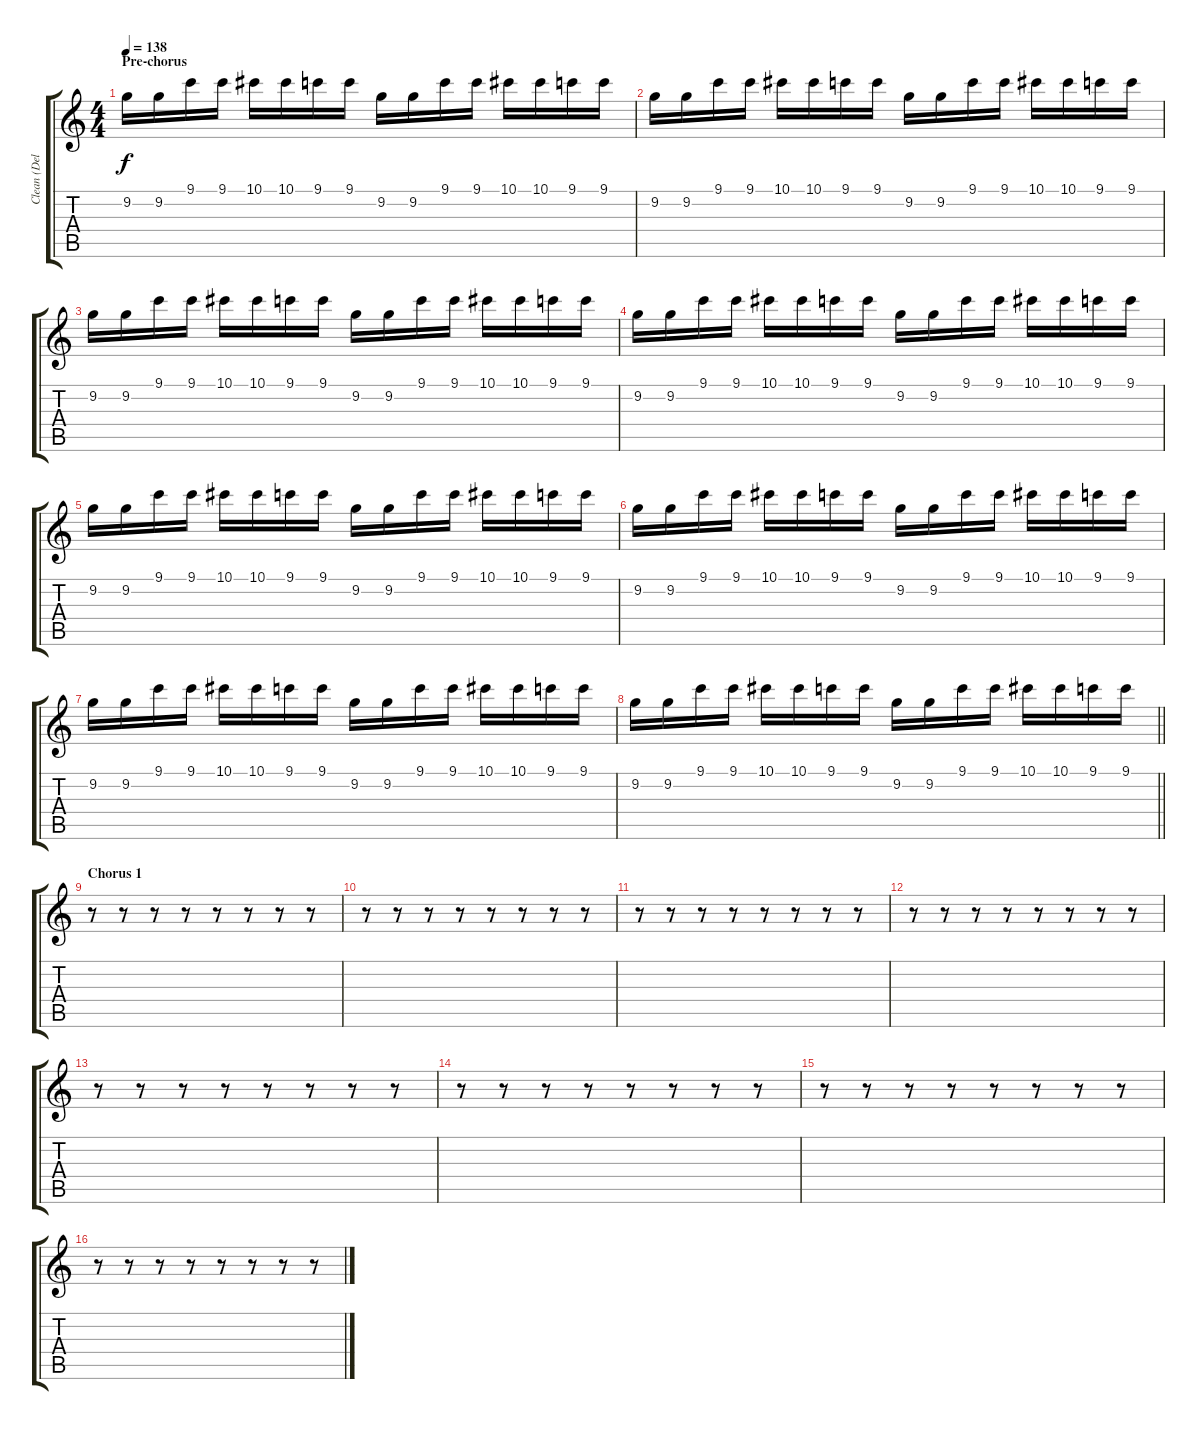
\track ("Clean (Delay effect)" "Clean (Del") {instrument electricguitarjazz}
\staff {score tabs}
\tuning (Eb4 Bb3 Gb3 Db3 Ab2 Eb2) {hide}
\ts (4 4)
\section ("" "Pre-chorus")
\tempo 138
\clef g2
\ks c
9.2.16{dy f} 9.2.16 9.1.16 9.1.16 10.1.16 10.1.16 9.1.16 9.1.16 9.2.16 9.2.16 9.1.16 9.1.16 10.1.16 10.1.16 9.1.16 9.1.16 |
9.2.16 9.2.16 9.1.16 9.1.16 10.1.16 10.1.16 9.1.16 9.1.16 9.2.16 9.2.16 9.1.16 9.1.16 10.1.16 10.1.16 9.1.16 9.1.16 |
9.2.16 9.2.16 9.1.16 9.1.16 10.1.16 10.1.16 9.1.16 9.1.16 9.2.16 9.2.16 9.1.16 9.1.16 10.1.16 10.1.16 9.1.16 9.1.16 |
9.2.16 9.2.16 9.1.16 9.1.16 10.1.16 10.1.16 9.1.16 9.1.16 9.2.16 9.2.16 9.1.16 9.1.16 10.1.16 10.1.16 9.1.16 9.1.16 |
9.2.16 9.2.16 9.1.16 9.1.16 10.1.16 10.1.16 9.1.16 9.1.16 9.2.16 9.2.16 9.1.16 9.1.16 10.1.16 10.1.16 9.1.16 9.1.16 |
9.2.16 9.2.16 9.1.16 9.1.16 10.1.16 10.1.16 9.1.16 9.1.16 9.2.16 9.2.16 9.1.16 9.1.16 10.1.16 10.1.16 9.1.16 9.1.16 |
9.2.16 9.2.16 9.1.16 9.1.16 10.1.16 10.1.16 9.1.16 9.1.16 9.2.16 9.2.16 9.1.16 9.1.16 10.1.16 10.1.16 9.1.16 9.1.16 |
\barLineRight lightlight
9.2.16 9.2.16 9.1.16 9.1.16 10.1.16 10.1.16 9.1.16 9.1.16 9.2.16 9.2.16 9.1.16 9.1.16 10.1.16 10.1.16 9.1.16 9.1.16 |
\section ("" "Chorus 1")
r.8 r.8 r.8 r.8 r.8 r.8 r.8 r.8 |
r.8 r.8 r.8 r.8 r.8 r.8 r.8 r.8 |
r.8 r.8 r.8 r.8 r.8 r.8 r.8 r.8 |
r.8 r.8 r.8 r.8 r.8 r.8 r.8 r.8 |
r.8 r.8 r.8 r.8 r.8 r.8 r.8 r.8 |
r.8 r.8 r.8 r.8 r.8 r.8 r.8 r.8 |
r.8 r.8 r.8 r.8 r.8 r.8 r.8 r.8 |
r.8 r.8 r.8 r.8 r.8 r.8 r.8 r.8
